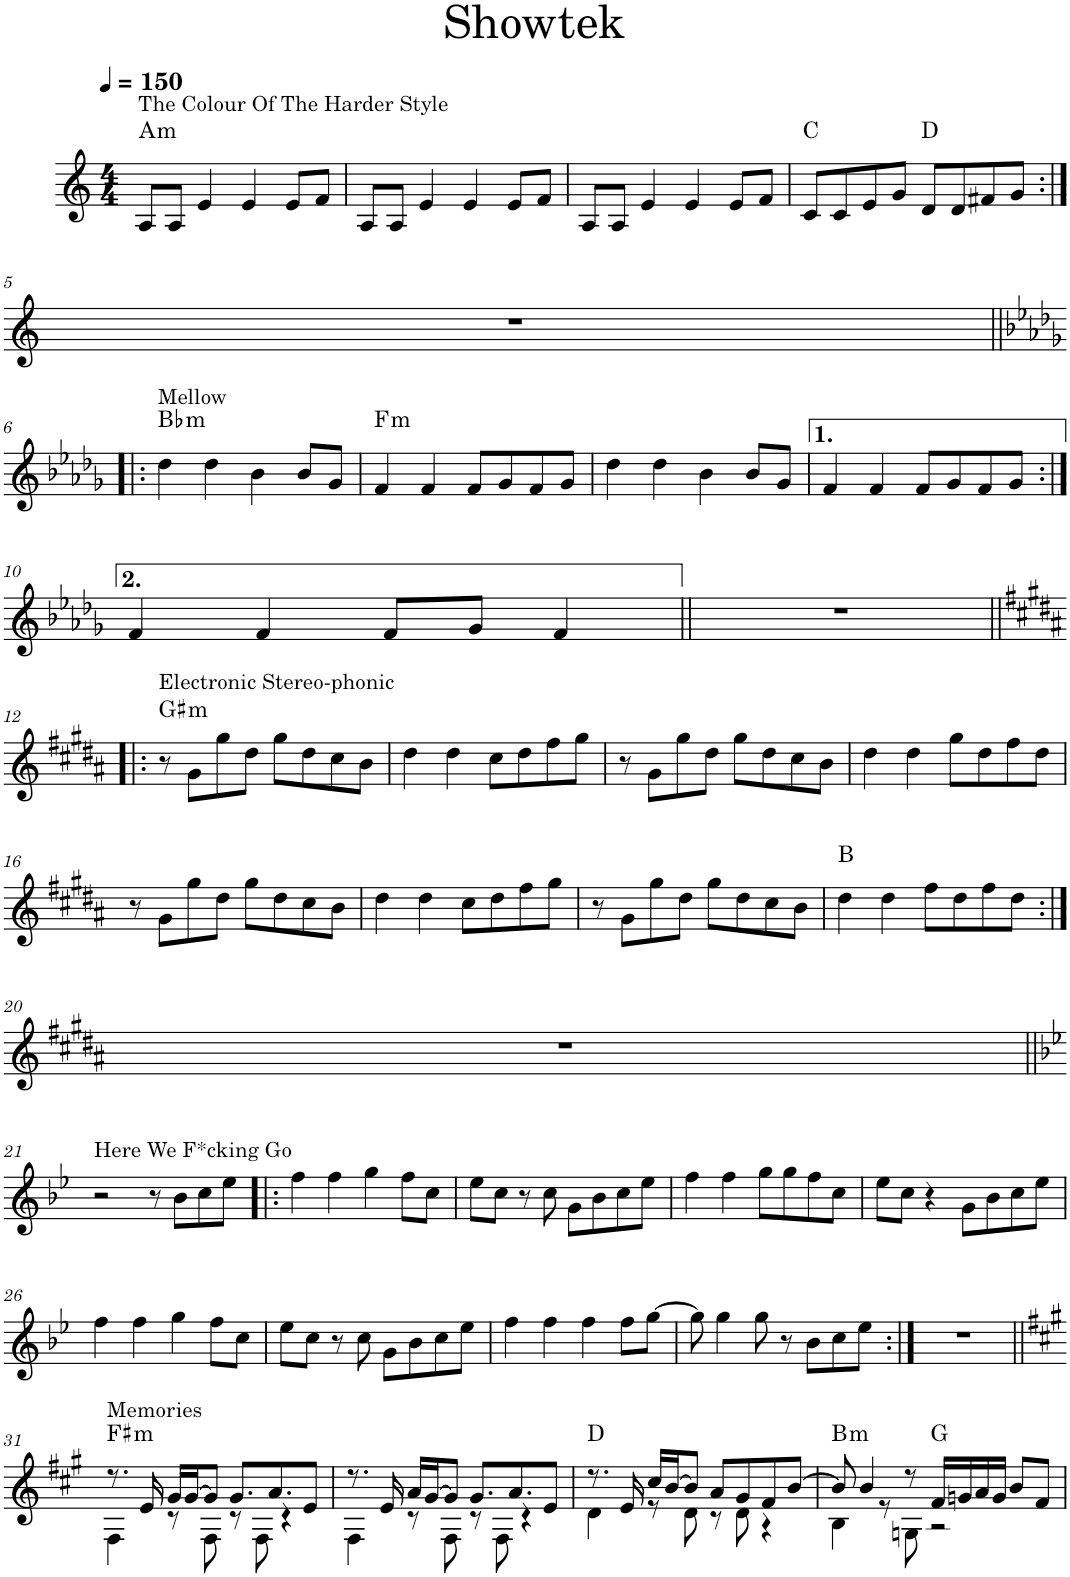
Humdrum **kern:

**kern	**harte
*part1	*part1
*staff1	*
*I"Bb Trumpet	*
*I'Bb Tpt.	*
*clefG2	*
*Trd1c2	*
*k[]	*
*M4/4	*
*MM150	*
=1	=1
!LO:TX:a:t=The Colour Of The Harder Style	!LO:H:kt=m
8A/L	A:min
8A/J	.
4e/	.
4e/	.
8e/L	.
8f/J	.
=2	=2
8A/L	.
8A/J	.
4e/	.
4e/	.
8e/L	.
8f/J	.
=3	=3
8A/L	.
8A/J	.
4e/	.
4e/	.
8e/L	.
8f/J	.
=4	=4
8c/L	C:maj
8c/	.
8e/	.
8g/J	.
8d/L	D:maj
8d/	.
8f#X/	.
8g/J	.
!!LO:LB:g=z
=5:|!	=5:|!
1r	.
!!LO:LB:g=z
=6!|:	=6!|:
*k[b-e-a-d-g-]	*
!LO:TX:a:t=Mellow	!LO:H:kt=m
4dd-\	Bb:min
4dd-\	.
4b-\	.
8b-/L	.
8g-/J	.
=7	=7
!	!LO:H:kt=m
4f/	F:min
4f/	.
8f/L	.
8g-/	.
8f/	.
8g-/J	.
=8	=8
4dd-\	.
4dd-\	.
4b-\	.
8b-/L	.
8g-/J	.
=9	=9
4f/	.
4f/	.
8f/L	.
8g-/	.
8f/	.
8g-/J	.
!!LO:LB:g=z
=10:|!	=10:|!
4f/	.
4f/	.
8f/L	.
8g-/J	.
4f/	.
=11||	=11||
1r	.
!!LO:LB:g=z
=12!|:	=12!|:
*k[f#c#g#d#a#]	*
!LO:TX:a:t=Electronic Stereo-phonic	!LO:H:kt=m
8r	G#:min
8g#\L	.
8gg#\	.
8dd#\J	.
8gg#\L	.
8dd#\	.
8cc#\	.
8b\J	.
=13	=13
4dd#\	.
4dd#\	.
8cc#\L	.
8dd#\	.
8ff#\	.
8gg#\J	.
=14	=14
8r	.
8g#\L	.
8gg#\	.
8dd#\J	.
8gg#\L	.
8dd#\	.
8cc#\	.
8b\J	.
=15	=15
4dd#\	.
4dd#\	.
8gg#\L	.
8dd#\	.
8ff#\	.
8dd#\J	.
!!LO:LB:g=z
=16	=16
8r	.
8g#\L	.
8gg#\	.
8dd#\J	.
8gg#\L	.
8dd#\	.
8cc#\	.
8b\J	.
=17	=17
4dd#\	.
4dd#\	.
8cc#\L	.
8dd#\	.
8ff#\	.
8gg#\J	.
=18	=18
8r	.
8g#\L	.
8gg#\	.
8dd#\J	.
8gg#\L	.
8dd#\	.
8cc#\	.
8b\J	.
=19	=19
4dd#\	B:maj
4dd#\	.
8ff#\L	.
8dd#\	.
8ff#\	.
8dd#\J	.
!!LO:LB:g=z
=20:|!	=20:|!
1r	.
!!LO:LB:g=z
=21||	=21||
*k[b-e-]	*
!LO:TX:a:t=Here We F*cking Go	!
2r	.
8r	.
8b-\L	.
8cc\	.
8ee-\J	.
=22!|:	=22!|:
4ff\	.
4ff\	.
4gg\	.
8ff\L	.
8cc\J	.
=23	=23
8ee-\L	.
8cc\J	.
8r	.
8cc\	.
8g\L	.
8b-\	.
8cc\	.
8ee-\J	.
=24	=24
4ff\	.
4ff\	.
8gg\L	.
8gg\	.
8ff\	.
8cc\J	.
=25	=25
8ee-\L	.
8cc\J	.
4r	.
8g\L	.
8b-\	.
8cc\	.
8ee-\J	.
!!LO:LB:g=z
=26	=26
4ff\	.
4ff\	.
4gg\	.
8ff\L	.
8cc\J	.
=27	=27
8ee-\L	.
8cc\J	.
8r	.
8cc\	.
8g\L	.
8b-\	.
8cc\	.
8ee-\J	.
=28	=28
4ff\	.
4ff\	.
4ff\	.
8ff\L	.
[8gg\J	.
=29	=29
8gg\]	.
4gg\	.
8gg\	.
8r	.
8b-\L	.
8cc\	.
8ee-\J	.
=30:|!	=30:|!
1r	.
!!LO:LB:g=z
=31||	=31||
*k[f#c#g#]	*
*^	*
!LO:TX:a:t=Memories	!	!LO:H:kt=m
8.r	4F#\	F#:min
16e/	.	.
16g#/LL	8r	.
[16g#/J	.	.
8g#/J]	8F#\	.
8.g#/L	8r	.
.	8F#\	.
8.a/	.	.
.	4r	.
8e/J	.	.
=32	=32	=32
8.r	4F#\	.
16e/	.	.
16a/LL	8r	.
[16g#/J	.	.
8g#/J]	8F#\	.
8.g#/L	8r	.
.	8F#\	.
8.a/	.	.
.	4r	.
8e/J	.	.
=33	=33	=33
8.r	4d\	D:maj
16e/	.	.
16cc#/LL	8r	.
[16b/J	.	.
8b/J]	8d\	.
8a/L	8r	.
8g#/	8d\	.
8f#/	4r	.
[8b/J	.	.
=34	=34	=34
!	!	!LO:H:kt=m
8b/]	4B\	B:min
4b/	.	.
.	8r	.
8r	8Gn\	.
16f#/LL	2r	G:maj
16gn/	.	.
16a/	.	.
16g/JJ	.	.
8b/L	.	.
8f#/J	.	.
*v	*v	*
=	=
*-	*-
